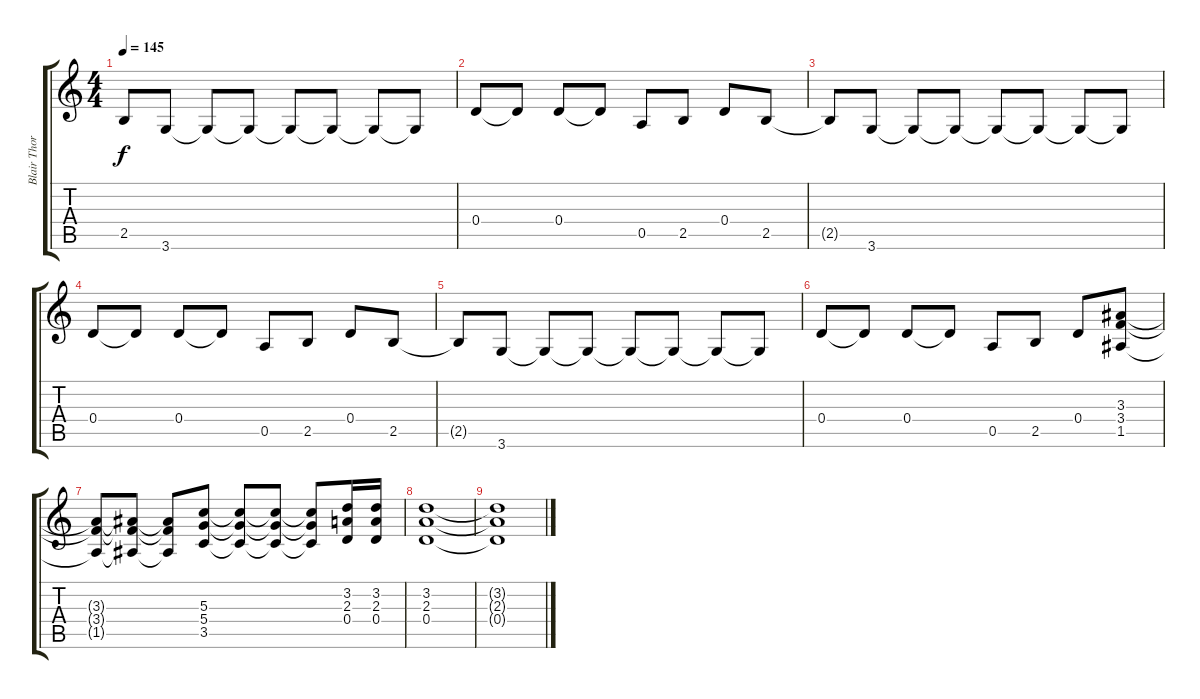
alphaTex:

\track ("Blair Thornton" "Blair Thor") {instrument distortionguitar}
\staff {score tabs}
\tuning (E4 B3 G3 D3 A2 E2) {hide}
\ts (4 4)
\tempo 145
\clef g2
\ks c
2.5{t}.8{dy f} 3.6.8 3.6{t}.8 3.6{t}.8 3.6{t}.8 3.6{t}.8 3.6{t}.8 3.6{t}.8 |
0.4.8 0.4{t}.8 0.4.8 0.4{t}.8 0.5.8 2.5.8 0.4.8 2.5.8 |
2.5{t}.8 3.6.8 3.6{t}.8 3.6{t}.8 3.6{t}.8 3.6{t}.8 3.6{t}.8 3.6{t}.8 |
0.4.8 0.4{t}.8 0.4.8 0.4{t}.8 0.5.8 2.5.8 0.4.8 2.5.8 |
2.5{t}.8 3.6.8 3.6{t}.8 3.6{t}.8 3.6{t}.8 3.6{t}.8 3.6{t}.8 3.6{t}.8 |
0.4.8 0.4{t}.8 0.4.8 0.4{t}.8 0.5.8 2.5.8 0.4.8 (3.3 3.4 1.5).8 |
(3.3{t} 3.4{t} 1.5{t}).8 (3.3{t} 3.4{t} 1.5{t}).8 (3.3{t} 3.4{t} 1.5{t}).8 (5.3 5.4 3.5).8 (5.3{t} 5.4{t} 3.5{t}).8 (5.3{t} 5.4{t} 3.5{t}).8 (5.3{t} 5.4{t} 3.5{t}).8 (3.2 2.3 0.4).16 (3.2 2.3 0.4).16 |
(3.2 2.3 0.4).1 |
(3.2{t} 2.3{t} 0.4{t}).1
